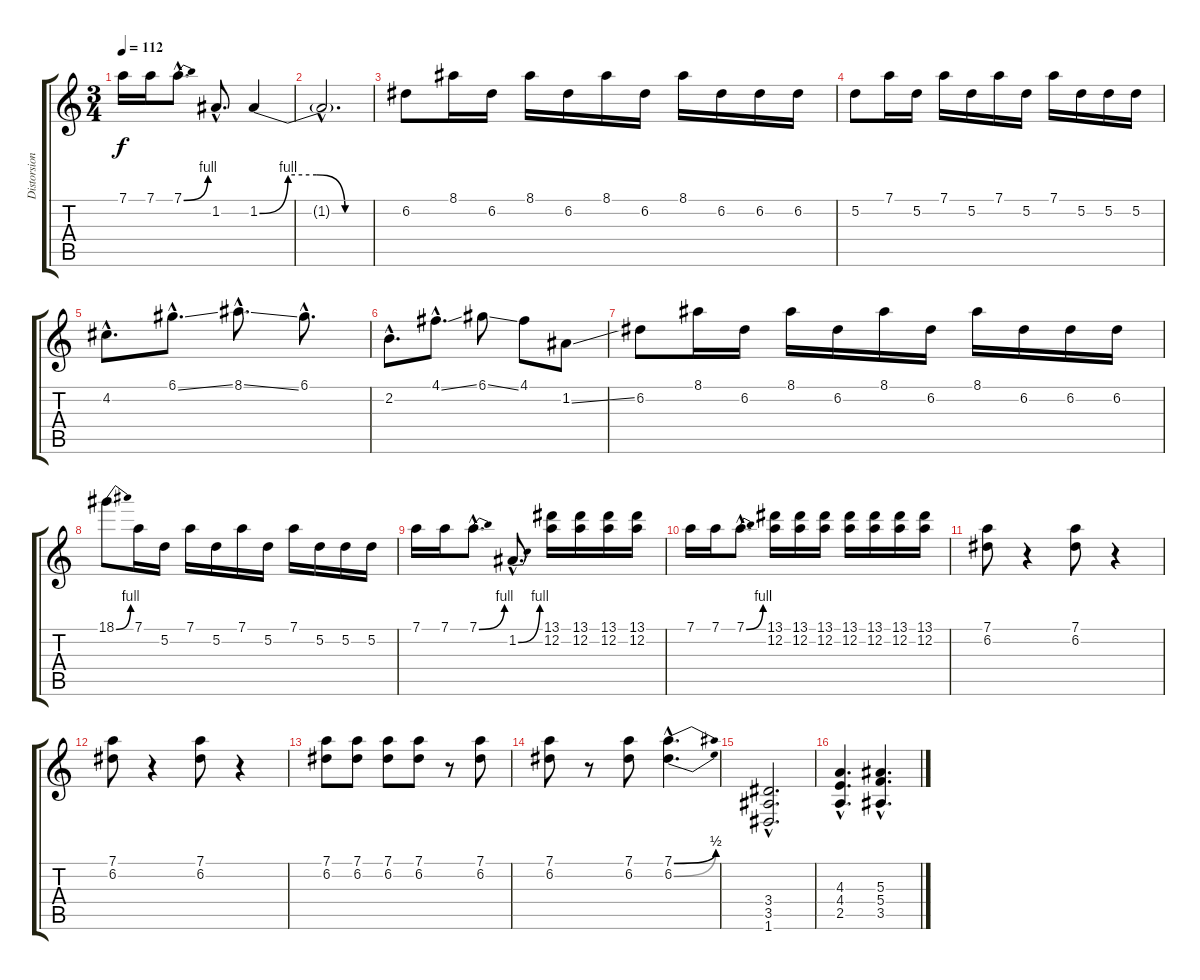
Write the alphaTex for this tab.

\track ("Distorsion Guitar 1" "Distorsion") {instrument overdrivenguitar}
\staff {score tabs}
\tuning (D4 A3 F3 C3 G2 D2) {hide}
\ts (3 4)
\tempo 112
\clef g2
\ks c
7.1.16{dy f} 7.1.16 7.1{be (bend 0 0 60 4) hac}.8{d} 1.2{hac}.8{d} 1.2{be (custom 0 0 15 4 30 4 45 0 60 0)}.4 |
1.2{hac t}.2{d} |
6.2.8 8.1.16 6.2.16 8.1.16 6.2.16 8.1.16 6.2.16 8.1.16 6.2.16 6.2.16 6.2.16 |
5.2.8 7.1.16 5.2.16 7.1.16 5.2.16 7.1.16 5.2.16 7.1.16 5.2.16 5.2.16 5.2.16 |
4.2{hac}.8{d} 6.1{ss hac}.8{d} 8.1{ss hac}.8{d} 6.1{hac}.8{d} |
2.2{hac}.8{d} 4.1{ss hac}.8{d} 6.1{ss}.8 4.1.8 1.2{ss}.8 |
6.2.8 8.1.16 6.2.16 8.1.16 6.2.16 8.1.16 6.2.16 8.1.16 6.2.16 6.2.16 6.2.16 |
18.1{be (bend 0 0 60 4)}.8 7.1.16 5.2.16 7.1.16 5.2.16 7.1.16 5.2.16 7.1.16 5.2.16 5.2.16 5.2.16 |
7.1.16 7.1.16 7.1{be (bend 0 0 60 4) hac}.8{d} 1.2{be (bend 0 0 60 4) hac}.8{d} (13.1 12.2).16 (13.1 12.2).16 (13.1 12.2).16 (13.1 12.2).16 |
7.1.16 7.1.16 7.1{be (bend 0 0 60 4) hac}.8{d} (13.1 12.2).16 (13.1 12.2).16 (13.1 12.2).16 (13.1 12.2).16 (13.1 12.2).16 (13.1 12.2).16 (13.1 12.2).16 |
(7.1 6.2).8 r.4 (7.1 6.2).8 r.4 |
(7.1 6.2).8 r.4 (7.1 6.2).8 r.4 |
(7.1 6.2).8 (7.1 6.2).8 (7.1 6.2).8 (7.1 6.2).8 r.8 (7.1 6.2).8 |
(7.1 6.2).8 r.8 (7.1 6.2).8 (7.1{be (bend 0 0 60 2) hac} 6.2{be (bend 0 0 60 2) hac}).4{d} |
(3.4{hac} 3.5{hac} 1.6{hac}).2{d} |
(4.3{hac} 4.4{hac} 2.5{hac}).4{d} (5.3{hac} 5.4{hac} 3.5{hac}).4{d}
